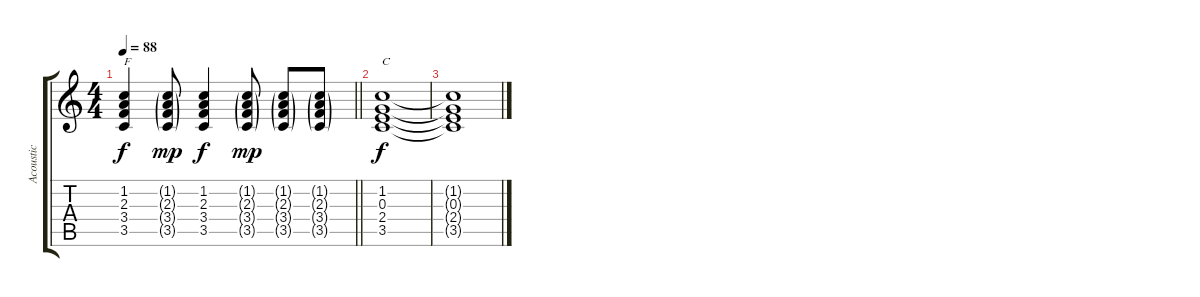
\track ("Acoustic" "Acoustic") {instrument acousticguitarsteel}
\staff {score tabs}
\tuning (E4 B3 G3 D3 A2 E2) {hide}
\ts (4 4)
\tempo 88
\clef g2
\barLineRight lightlight
\ks c
(1.2 2.3 3.4 3.5).4{txt "F" dy f} (1.2{g} 2.3{g} 3.4{g} 3.5{g}).8{dy mp} (1.2 2.3 3.4 3.5).4{dy f} (1.2{g} 2.3{g} 3.4{g} 3.5{g}).8{dy mp} (1.2{g} 2.3{g} 3.4{g} 3.5{g}).8 (1.2{g} 2.3{g} 3.4{g} 3.5{g}).8 |
(1.2 0.3 2.4 3.5).1{txt "C" dy f} |
(1.2{t} 0.3{t} 2.4{t} 3.5{t}).1
